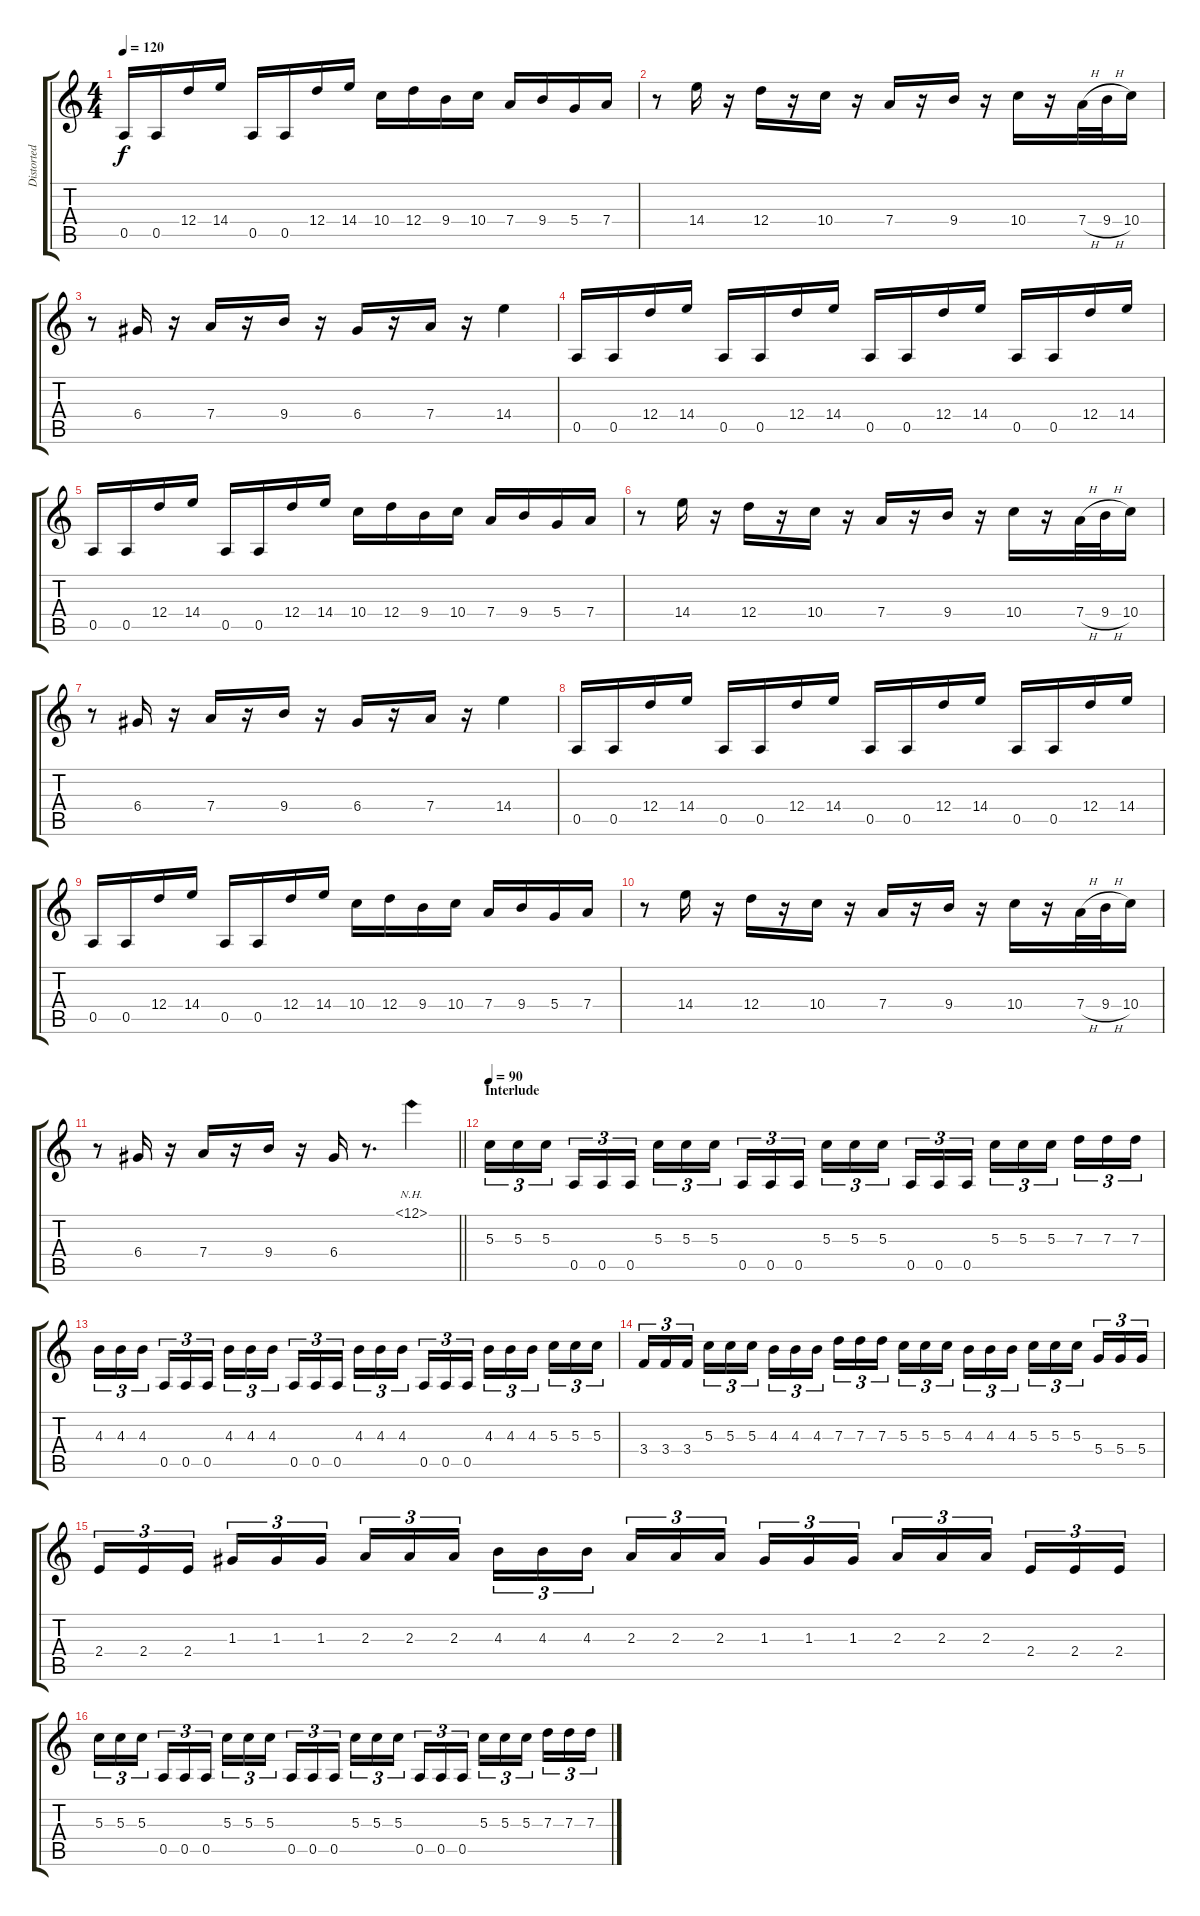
\track ("Distorted Lead" "Distorted ") {instrument distortionguitar}
\staff {score tabs}
\tuning (E4 B3 G3 D3 A2 E2) {hide}
\ts (4 4)
\tempo 120
\clef g2
\ks c
0.5.16{dy f} 0.5.16 12.4.16 14.4.16 0.5.16 0.5.16 12.4.16 14.4.16 10.4.16 12.4.16 9.4.16 10.4.16 7.4.16 9.4.16 5.4.16 7.4.16 |
r.8 14.4.16 r.16 12.4.16 r.16 10.4.16 r.16 7.4.16 r.16 9.4.16 r.16 10.4.16 r.16 7.4{h}.32 9.4{h}.32 10.4.16 |
r.8 6.4.16 r.16 7.4.16 r.16 9.4.16 r.16 6.4.16 r.16 7.4.16 r.16 14.4.4 |
0.5.16 0.5.16 12.4.16 14.4.16 0.5.16 0.5.16 12.4.16 14.4.16 0.5.16 0.5.16 12.4.16 14.4.16 0.5.16 0.5.16 12.4.16 14.4.16 |
0.5.16 0.5.16 12.4.16 14.4.16 0.5.16 0.5.16 12.4.16 14.4.16 10.4.16 12.4.16 9.4.16 10.4.16 7.4.16 9.4.16 5.4.16 7.4.16 |
r.8 14.4.16 r.16 12.4.16 r.16 10.4.16 r.16 7.4.16 r.16 9.4.16 r.16 10.4.16 r.16 7.4{h}.32 9.4{h}.32 10.4.16 |
r.8 6.4.16 r.16 7.4.16 r.16 9.4.16 r.16 6.4.16 r.16 7.4.16 r.16 14.4.4 |
0.5.16 0.5.16 12.4.16 14.4.16 0.5.16 0.5.16 12.4.16 14.4.16 0.5.16 0.5.16 12.4.16 14.4.16 0.5.16 0.5.16 12.4.16 14.4.16 |
0.5.16 0.5.16 12.4.16 14.4.16 0.5.16 0.5.16 12.4.16 14.4.16 10.4.16 12.4.16 9.4.16 10.4.16 7.4.16 9.4.16 5.4.16 7.4.16 |
r.8 14.4.16 r.16 12.4.16 r.16 10.4.16 r.16 7.4.16 r.16 9.4.16 r.16 10.4.16 r.16 7.4{h}.32 9.4{h}.32 10.4.16 |
\barLineRight lightlight
r.8 6.4.16 r.16 7.4.16 r.16 9.4.16 r.16 6.4.16 r.8{d} 12.1{nh}.4 |
\section ("" "Interlude")
\tempo 90
5.3.16{tu (3 2)} 5.3.16{tu (3 2)} 5.3.16{tu (3 2) beam splitsecondary} 0.5.16{tu (3 2)} 0.5.16{tu (3 2)} 0.5.16{tu (3 2)} 5.3.16{tu (3 2)} 5.3.16{tu (3 2)} 5.3.16{tu (3 2) beam splitsecondary} 0.5.16{tu (3 2)} 0.5.16{tu (3 2)} 0.5.16{tu (3 2)} 5.3.16{tu (3 2)} 5.3.16{tu (3 2)} 5.3.16{tu (3 2) beam splitsecondary} 0.5.16{tu (3 2)} 0.5.16{tu (3 2)} 0.5.16{tu (3 2)} 5.3.16{tu (3 2)} 5.3.16{tu (3 2)} 5.3.16{tu (3 2) beam splitsecondary} 7.3.16{tu (3 2)} 7.3.16{tu (3 2)} 7.3.16{tu (3 2)} |
4.3.16{tu (3 2)} 4.3.16{tu (3 2)} 4.3.16{tu (3 2) beam splitsecondary} 0.5.16{tu (3 2)} 0.5.16{tu (3 2)} 0.5.16{tu (3 2)} 4.3.16{tu (3 2)} 4.3.16{tu (3 2)} 4.3.16{tu (3 2) beam splitsecondary} 0.5.16{tu (3 2)} 0.5.16{tu (3 2)} 0.5.16{tu (3 2)} 4.3.16{tu (3 2)} 4.3.16{tu (3 2)} 4.3.16{tu (3 2) beam splitsecondary} 0.5.16{tu (3 2)} 0.5.16{tu (3 2)} 0.5.16{tu (3 2)} 4.3.16{tu (3 2)} 4.3.16{tu (3 2)} 4.3.16{tu (3 2) beam splitsecondary} 5.3.16{tu (3 2)} 5.3.16{tu (3 2)} 5.3.16{tu (3 2)} |
3.4.16{tu (3 2)} 3.4.16{tu (3 2)} 3.4.16{tu (3 2) beam splitsecondary} 5.3.16{tu (3 2)} 5.3.16{tu (3 2)} 5.3.16{tu (3 2)} 4.3.16{tu (3 2)} 4.3.16{tu (3 2)} 4.3.16{tu (3 2) beam splitsecondary} 7.3.16{tu (3 2)} 7.3.16{tu (3 2)} 7.3.16{tu (3 2)} 5.3.16{tu (3 2)} 5.3.16{tu (3 2)} 5.3.16{tu (3 2) beam splitsecondary} 4.3.16{tu (3 2)} 4.3.16{tu (3 2)} 4.3.16{tu (3 2)} 5.3.16{tu (3 2)} 5.3.16{tu (3 2)} 5.3.16{tu (3 2) beam splitsecondary} 5.4.16{tu (3 2)} 5.4.16{tu (3 2)} 5.4.16{tu (3 2)} |
2.4.16{tu (3 2)} 2.4.16{tu (3 2)} 2.4.16{tu (3 2) beam splitsecondary} 1.3.16{tu (3 2)} 1.3.16{tu (3 2)} 1.3.16{tu (3 2)} 2.3.16{tu (3 2)} 2.3.16{tu (3 2)} 2.3.16{tu (3 2) beam splitsecondary} 4.3.16{tu (3 2)} 4.3.16{tu (3 2)} 4.3.16{tu (3 2)} 2.3.16{tu (3 2)} 2.3.16{tu (3 2)} 2.3.16{tu (3 2) beam splitsecondary} 1.3.16{tu (3 2)} 1.3.16{tu (3 2)} 1.3.16{tu (3 2)} 2.3.16{tu (3 2)} 2.3.16{tu (3 2)} 2.3.16{tu (3 2) beam splitsecondary} 2.4.16{tu (3 2)} 2.4.16{tu (3 2)} 2.4.16{tu (3 2)} |
5.3.16{tu (3 2)} 5.3.16{tu (3 2)} 5.3.16{tu (3 2) beam splitsecondary} 0.5.16{tu (3 2)} 0.5.16{tu (3 2)} 0.5.16{tu (3 2)} 5.3.16{tu (3 2)} 5.3.16{tu (3 2)} 5.3.16{tu (3 2) beam splitsecondary} 0.5.16{tu (3 2)} 0.5.16{tu (3 2)} 0.5.16{tu (3 2)} 5.3.16{tu (3 2)} 5.3.16{tu (3 2)} 5.3.16{tu (3 2) beam splitsecondary} 0.5.16{tu (3 2)} 0.5.16{tu (3 2)} 0.5.16{tu (3 2)} 5.3.16{tu (3 2)} 5.3.16{tu (3 2)} 5.3.16{tu (3 2) beam splitsecondary} 7.3.16{tu (3 2)} 7.3.16{tu (3 2)} 7.3.16{tu (3 2)}
